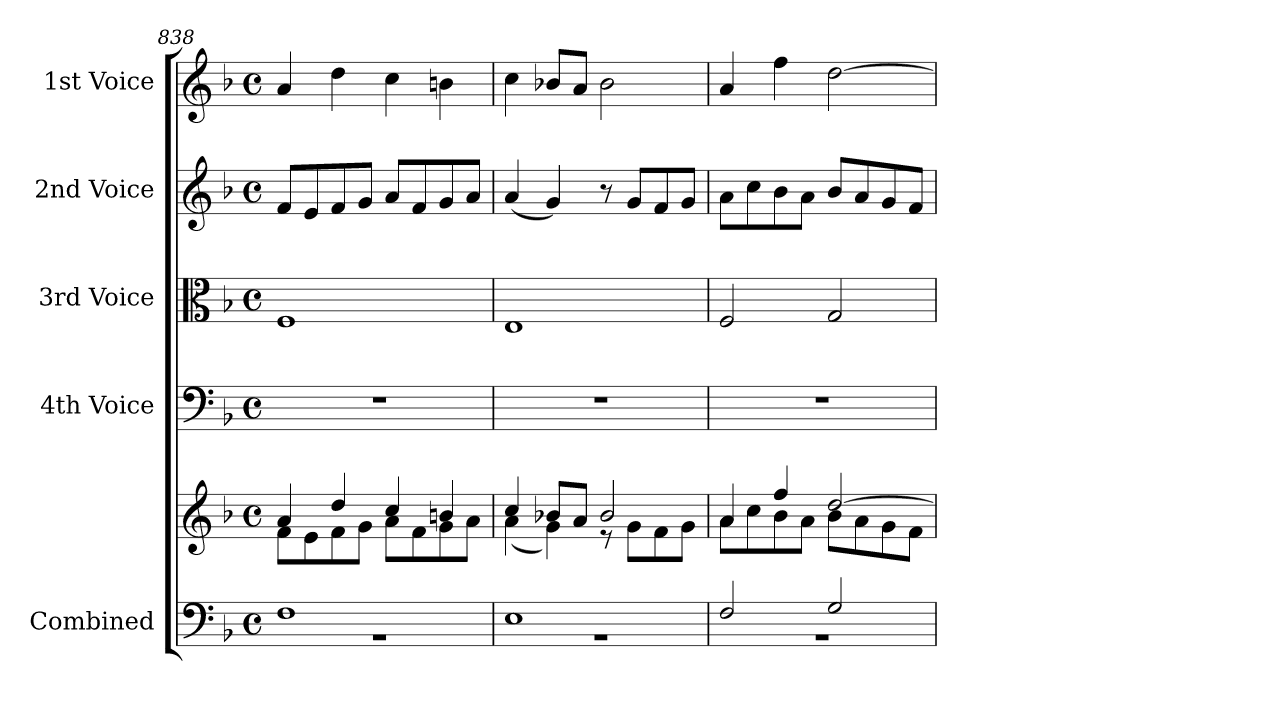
**kern	**kern	**kern	**kern	**kern	**kern
*part5	*part5	*part4	*part3	*part2	*part1
*staff6	*staff5	*staff4	*staff3	*staff2	*staff1
*I"Combined	*	*I"4th Voice	*I"3rd Voice	*I"2nd Voice	*I"1st Voice
*clefF4	*clefG2	*clefF4	*clefC3	*clefG2	*clefG2
*k[b-]	*k[b-]	*k[b-]	*k[b-]	*k[b-]	*k[b-]
*M4/4	*M4/4	*M4/4	*M4/4	*M4/4	*M4/4
*met(c)	*met(c)	*met(c)	*met(c)	*met(c)	*met(c)
=838	=838	=838	=838	=838	=838
*^	*^	*	*	*	*
1F	1r	4a/	8f\L	1r	1F	8f/L	4a/
.	.	.	8e\	.	.	8e/	.
.	.	4dd/	8f\	.	.	8f/	4dd\
.	.	.	8g\J	.	.	8g/J	.
.	.	4cc/	8a\L	.	.	8a/L	4cc\
.	.	.	8f\	.	.	8f/	.
.	.	4bn/	8g\	.	.	8g/	4bn\
.	.	.	8a\J	.	.	8a/J	.
=839	=839	=839	=839	=839	=839	=839	=839
1E	1r	4cc/	(4a\	1r	1E	(4a/	4cc\
.	.	8b-X/L	4g\)	.	.	4g/)	8b-X/L
.	.	8a/J	.	.	.	.	8a/J
.	.	2b-/	8r	.	.	8r	2b-\
.	.	.	8g\L	.	.	8g/L	.
.	.	.	8f\	.	.	8f/	.
.	.	.	8g\J	.	.	8g/J	.
=840	=840	=840	=840	=840	=840	=840	=840
2F/	1r	4a/	8a\L	1r	2F/	8a\L	4a/
.	.	.	8cc\	.	.	8cc\	.
.	.	4ff/	8b-\	.	.	8b-\	4ff\
.	.	.	8a\J	.	.	8a\J	.
2G/	.	[2dd/	8b-\L	.	2G/	8b-/L	[2dd\
.	.	.	8a\	.	.	8a/	.
.	.	.	8g\	.	.	8g/	.
.	.	.	8f\J	.	.	8f/J	.
*v	*v	*	*	*	*	*	*
*	*v	*v	*	*	*	*
=	=	=	=	=	=
*-	*-	*-	*-	*-	*-
